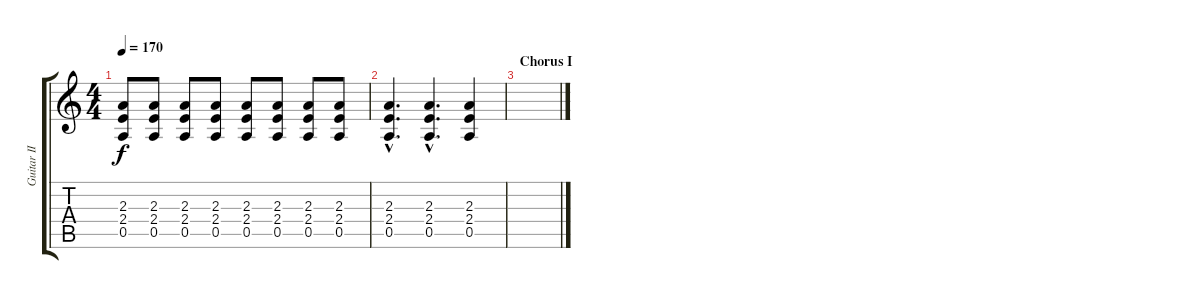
\track ("Guitar II (Slash)" "Guitar II ") {instrument distortionguitar}
\staff {score tabs}
\tuning (E4 B3 G3 D3 A2 E2) {hide}
\ts (4 4)
\tempo 170
\clef g2
\ks c
(2.3 2.4 0.5).8{dy f} (2.3 2.4 0.5).8 (2.3 2.4 0.5).8 (2.3 2.4 0.5).8 (2.3 2.4 0.5).8 (2.3 2.4 0.5).8 (2.3 2.4 0.5).8 (2.3 2.4 0.5).8 |
(2.3{hac} 2.4{hac} 0.5{hac}).4{d} (2.3{hac} 2.4{hac} 0.5{hac}).4{d} (2.3 2.4 0.5).4 |
\section ("" "Chorus I")
